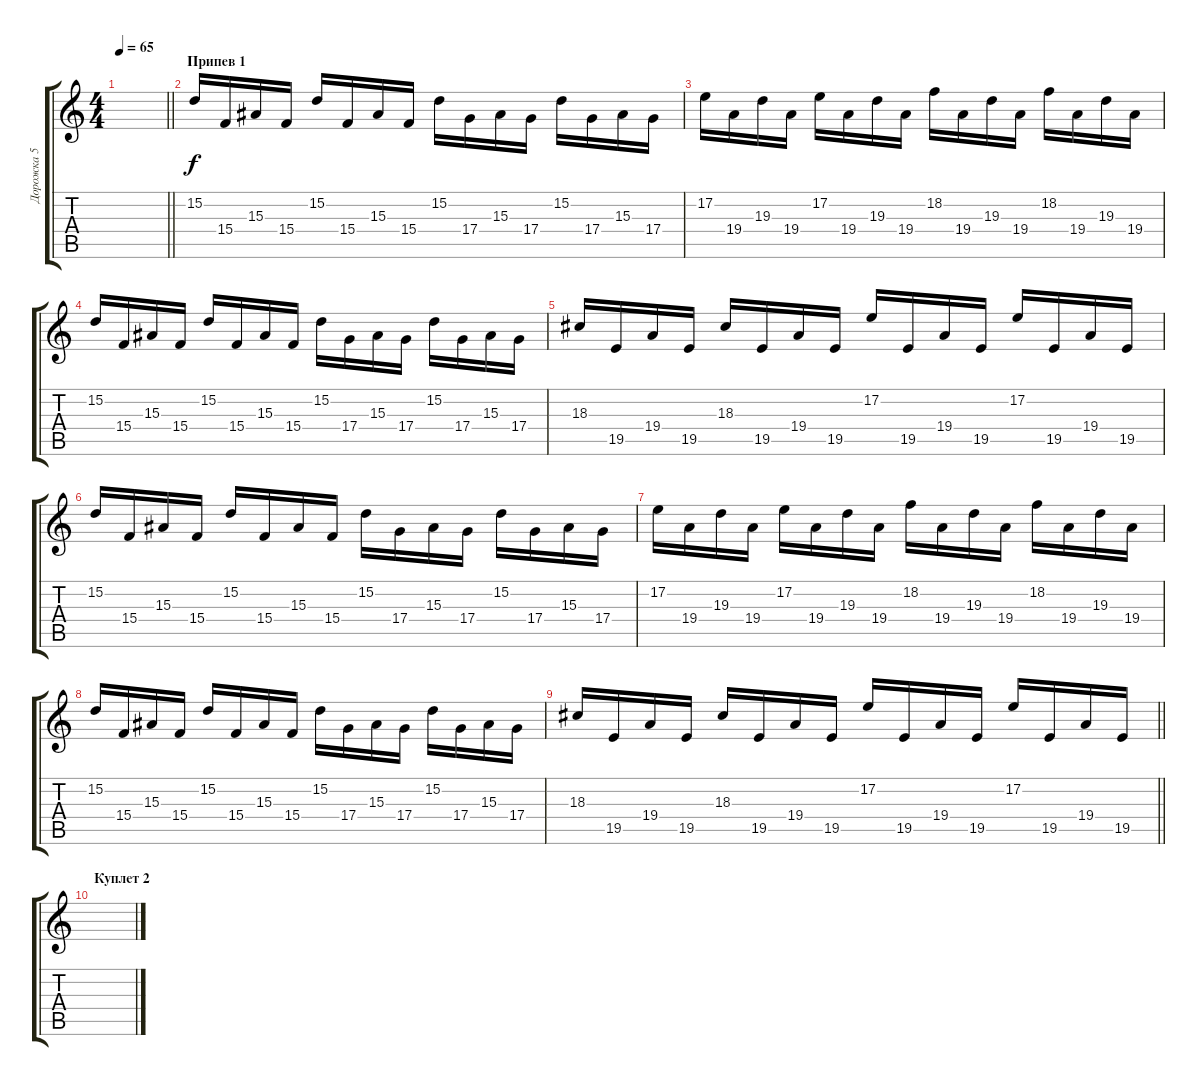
\track ("Дорожка 5" "Дорожка 5") {instrument brightacousticpiano}
\staff {score tabs}
\tuning (E4 B3 G3 D3 A2 E2) {hide}
\ts (4 4)
\tempo 65
\clef g2
\barLineRight lightlight
\ks c
|
\section ("" "Припев 1")
15.2.16 15.4.16 15.3.16 15.4.16 15.2.16 15.4.16 15.3.16 15.4.16 15.2.16 17.4.16 15.3.16 17.4.16 15.2.16 17.4.16 15.3.16 17.4.16 |
17.2.16 19.4.16 19.3.16 19.4.16 17.2.16 19.4.16 19.3.16 19.4.16 18.2.16 19.4.16 19.3.16 19.4.16 18.2.16 19.4.16 19.3.16 19.4.16 |
15.2.16 15.4.16 15.3.16 15.4.16 15.2.16 15.4.16 15.3.16 15.4.16 15.2.16 17.4.16 15.3.16 17.4.16 15.2.16 17.4.16 15.3.16 17.4.16 |
18.3.16 19.5.16 19.4.16 19.5.16 18.3.16 19.5.16 19.4.16 19.5.16 17.2.16 19.5.16 19.4.16 19.5.16 17.2.16 19.5.16 19.4.16 19.5.16 |
15.2.16 15.4.16 15.3.16 15.4.16 15.2.16 15.4.16 15.3.16 15.4.16 15.2.16 17.4.16 15.3.16 17.4.16 15.2.16 17.4.16 15.3.16 17.4.16 |
17.2.16 19.4.16 19.3.16 19.4.16 17.2.16 19.4.16 19.3.16 19.4.16 18.2.16 19.4.16 19.3.16 19.4.16 18.2.16 19.4.16 19.3.16 19.4.16 |
15.2.16 15.4.16 15.3.16 15.4.16 15.2.16 15.4.16 15.3.16 15.4.16 15.2.16 17.4.16 15.3.16 17.4.16 15.2.16 17.4.16 15.3.16 17.4.16 |
\barLineRight lightlight
18.3.16 19.5.16 19.4.16 19.5.16 18.3.16 19.5.16 19.4.16 19.5.16 17.2.16 19.5.16 19.4.16 19.5.16 17.2.16 19.5.16 19.4.16 19.5.16 |
\section ("" "Куплет 2")
